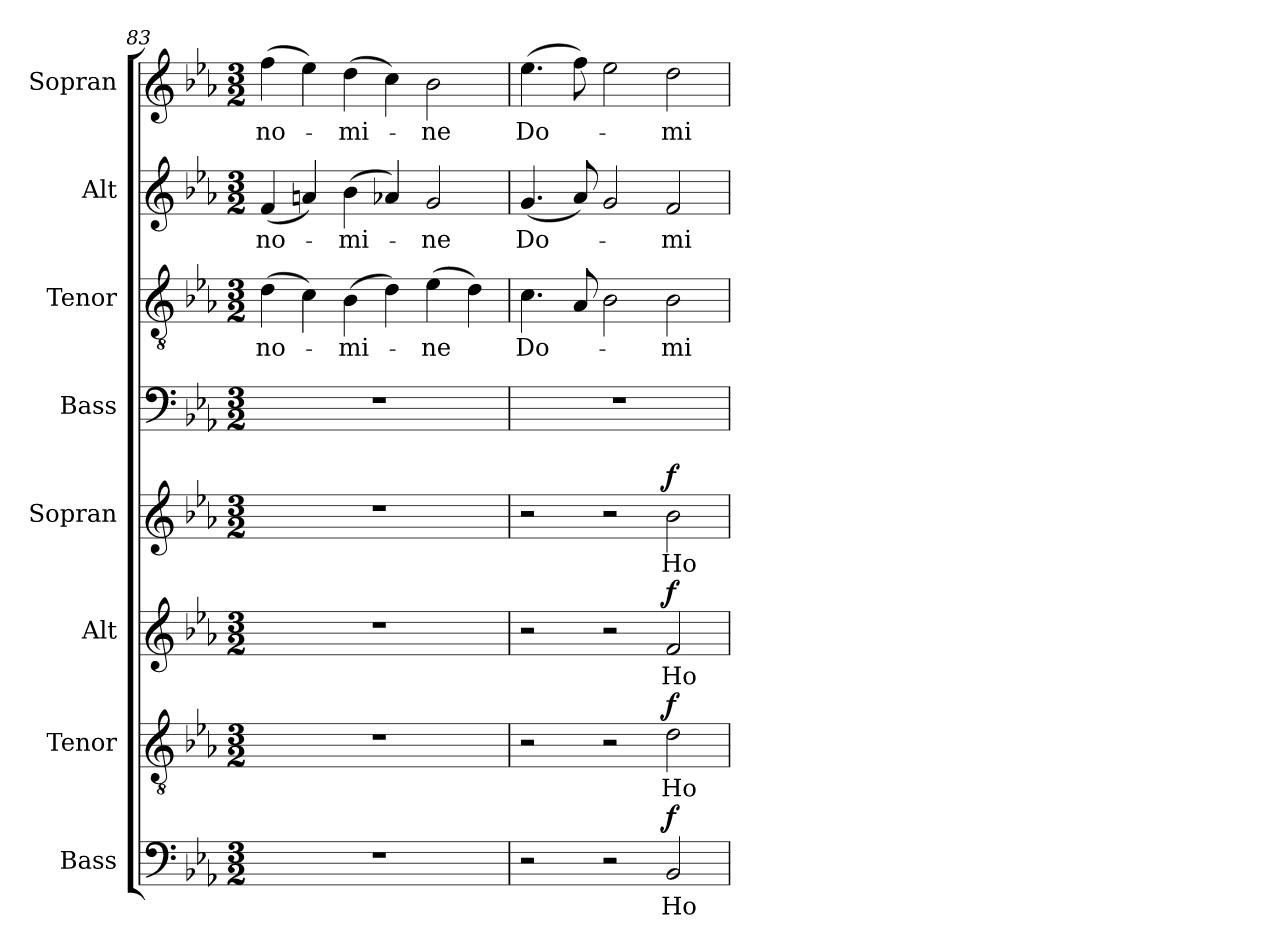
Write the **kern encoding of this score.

**kern	**text	**dynam	**kern	**text	**dynam	**kern	**text	**dynam	**kern	**text	**dynam	**kern	**kern	**text	**kern	**text	**kern	**text
*part8	*part8	*part8	*part7	*part7	*part7	*part6	*part6	*part6	*part5	*part5	*part5	*part4	*part3	*part3	*part2	*part2	*part1	*part1
*staff8	*staff8	*staff8	*staff7	*staff7	*staff7	*staff6	*staff6	*staff6	*staff5	*staff5	*staff5	*staff4	*staff3	*staff3	*staff2	*staff2	*staff1	*staff1
*I"Bass	*	*	*I"Tenor	*	*	*I"Alt	*	*	*I"Sopran	*	*	*I"Bass	*I"Tenor	*	*I"Alt	*	*I"Sopran	*
*I'B.	*	*	*I'T.	*	*	*I'A.	*	*	*I'S.	*	*	*I'B.	*I'T.	*	*I'A.	*	*I'S.	*
*clefF4	*	*	*clefGv2	*	*	*clefG2	*	*	*clefG2	*	*	*clefF4	*clefGv2	*	*clefG2	*	*clefG2	*
*k[b-e-a-]	*	*	*k[b-e-a-]	*	*	*k[b-e-a-]	*	*	*k[b-e-a-]	*	*	*k[b-e-a-]	*k[b-e-a-]	*	*k[b-e-a-]	*	*k[b-e-a-]	*
*E-:	*	*	*E-:	*	*	*E-:	*	*	*E-:	*	*	*E-:	*E-:	*	*E-:	*	*E-:	*
*M3/2	*	*	*M3/2	*	*	*M3/2	*	*	*M3/2	*	*	*M3/2	*M3/2	*	*M3/2	*	*M3/2	*
=83	=83	=83	=83	=83	=83	=83	=83	=83	=83	=83	=83	=83	=83	=83	=83	=83	=83	=83
!	!	!	!	!	!	!	!	!	!	!	!	!	!	!LO:LY:b	!	!LO:LY:b	!	!LO:LY:b
1.r	.	.	1.r	.	.	1.r	.	.	1.r	.	.	1.r	(>4d\	no-	(<4f/	no-	(>4ff\	no-
.	.	.	.	.	.	.	.	.	.	.	.	.	4c\)	.	4an/)	.	4ee-\)	.
!	!	!	!	!	!	!	!	!	!	!	!	!	!	!LO:LY:b	!	!LO:LY:b	!	!LO:LY:b
.	.	.	.	.	.	.	.	.	.	.	.	.	(>4B-\	-mi-	(>4b-\	-mi-	(>4dd\	-mi-
.	.	.	.	.	.	.	.	.	.	.	.	.	4d\)	.	4a-X/)	.	4cc\)	.
!	!	!	!	!	!	!	!	!	!	!	!	!	!	!LO:LY:b	!	!LO:LY:b	!	!LO:LY:b
.	.	.	.	.	.	.	.	.	.	.	.	.	(>4e-\	-ne	2g/	-ne	2b-\	-ne
.	.	.	.	.	.	.	.	.	.	.	.	.	4d\)	.	.	.	.	.
!!LO:PB:g=z
=84	=84	=84	=84	=84	=84	=84	=84	=84	=84	=84	=84	=84	=84	=84	=84	=84	=84	=84
!	!	!	!	!	!	!	!	!	!	!	!	!	!	!LO:LY:b	!	!LO:LY:b	!	!LO:LY:b
2r	.	.	2r	.	.	2r	.	.	2r	.	.	1.r	4.c\	Do-	(<4.g/	Do-	(>4.ee-\	Do-
.	.	.	.	.	.	.	.	.	.	.	.	.	8A-/	.	8a-/)	.	8ff\)	.
2r	.	.	2r	.	.	2r	.	.	2r	.	.	.	2B-\	.	2g/	.	2ee-\	.
!	!LO:LY:b	!LO:DY:a	!	!LO:LY:b	!LO:DY:a	!	!LO:LY:b	!LO:DY:a	!	!LO:LY:b	!LO:DY:a	!	!	!LO:LY:b	!	!LO:LY:b	!	!LO:LY:b
2BB-/	Ho-	f	2d\	Ho-	f	2f/	Ho-	f	2b-\	Ho-	f	.	2B-\	-mi-	2f/	-mi-	2dd\	-mi-
=	=	=	=	=	=	=	=	=	=	=	=	=	=	=	=	=	=	=
*-	*-	*-	*-	*-	*-	*-	*-	*-	*-	*-	*-	*-	*-	*-	*-	*-	*-	*-
